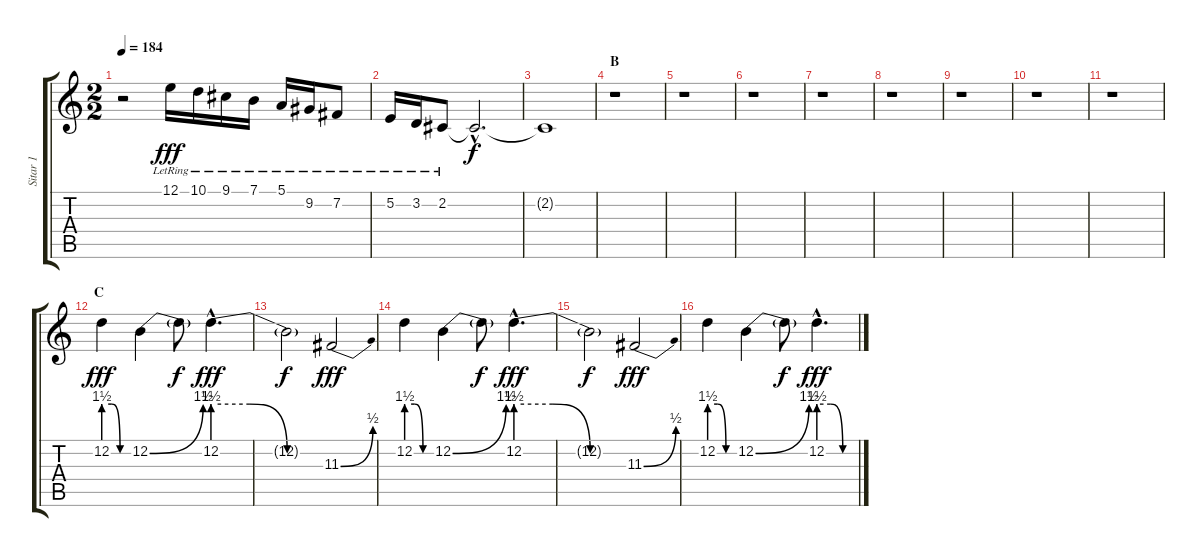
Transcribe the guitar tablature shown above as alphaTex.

\track ("Sitar 1" "Sitar 1") {instrument sitar}
\staff {score tabs}
\tuning (E4 B3 G3 D3 A2 E2) {hide}
\ts (2 2)
\tempo 184
\clef g2
\ks c
r.2{dy fff} 12.1{lr}.16 10.1{lr}.16 9.1{lr}.16 7.1{lr}.16 5.1{lr}.16 9.2{lr}.16 7.2{lr}.8 |
5.2{lr}.16 3.2{lr}.16 2.2{lr}.8 2.2{hac t}.2{d dy f} |
2.2{t}.1 |
\section ("" "B")
r.1 |
r.1 |
r.1 |
r.1 |
r.1 |
r.1 |
r.1 |
r.1 |
\section ("" "C")
12.2{be (custom 0 6 20 6 40 0 60 0)}.4{dy fff} 12.2{be (bend 0 0 60 6)}.4 12.2{t}.8{dy f} 12.2{be (custom 0 6 20 6 40 0 60 0) hac}.4{d dy fff} |
12.2{t}.2{dy f} 11.3{be (bend 0 0 60 2)}.2{dy fff} |
12.2{be (custom 0 6 20 6 40 0 60 0)}.4 12.2{be (bend 0 0 60 6)}.4 12.2{t}.8{dy f} 12.2{be (custom 0 6 20 6 40 0 60 0) hac}.4{d dy fff} |
12.2{t}.2{dy f} 11.3{be (bend 0 0 60 2)}.2{dy fff} |
12.2{be (custom 0 6 20 6 40 0 60 0)}.4 12.2{be (bend 0 0 60 6)}.4 12.2{t}.8{dy f} 12.2{be (custom 0 6 20 6 40 0 60 0) hac}.4{d dy fff}
